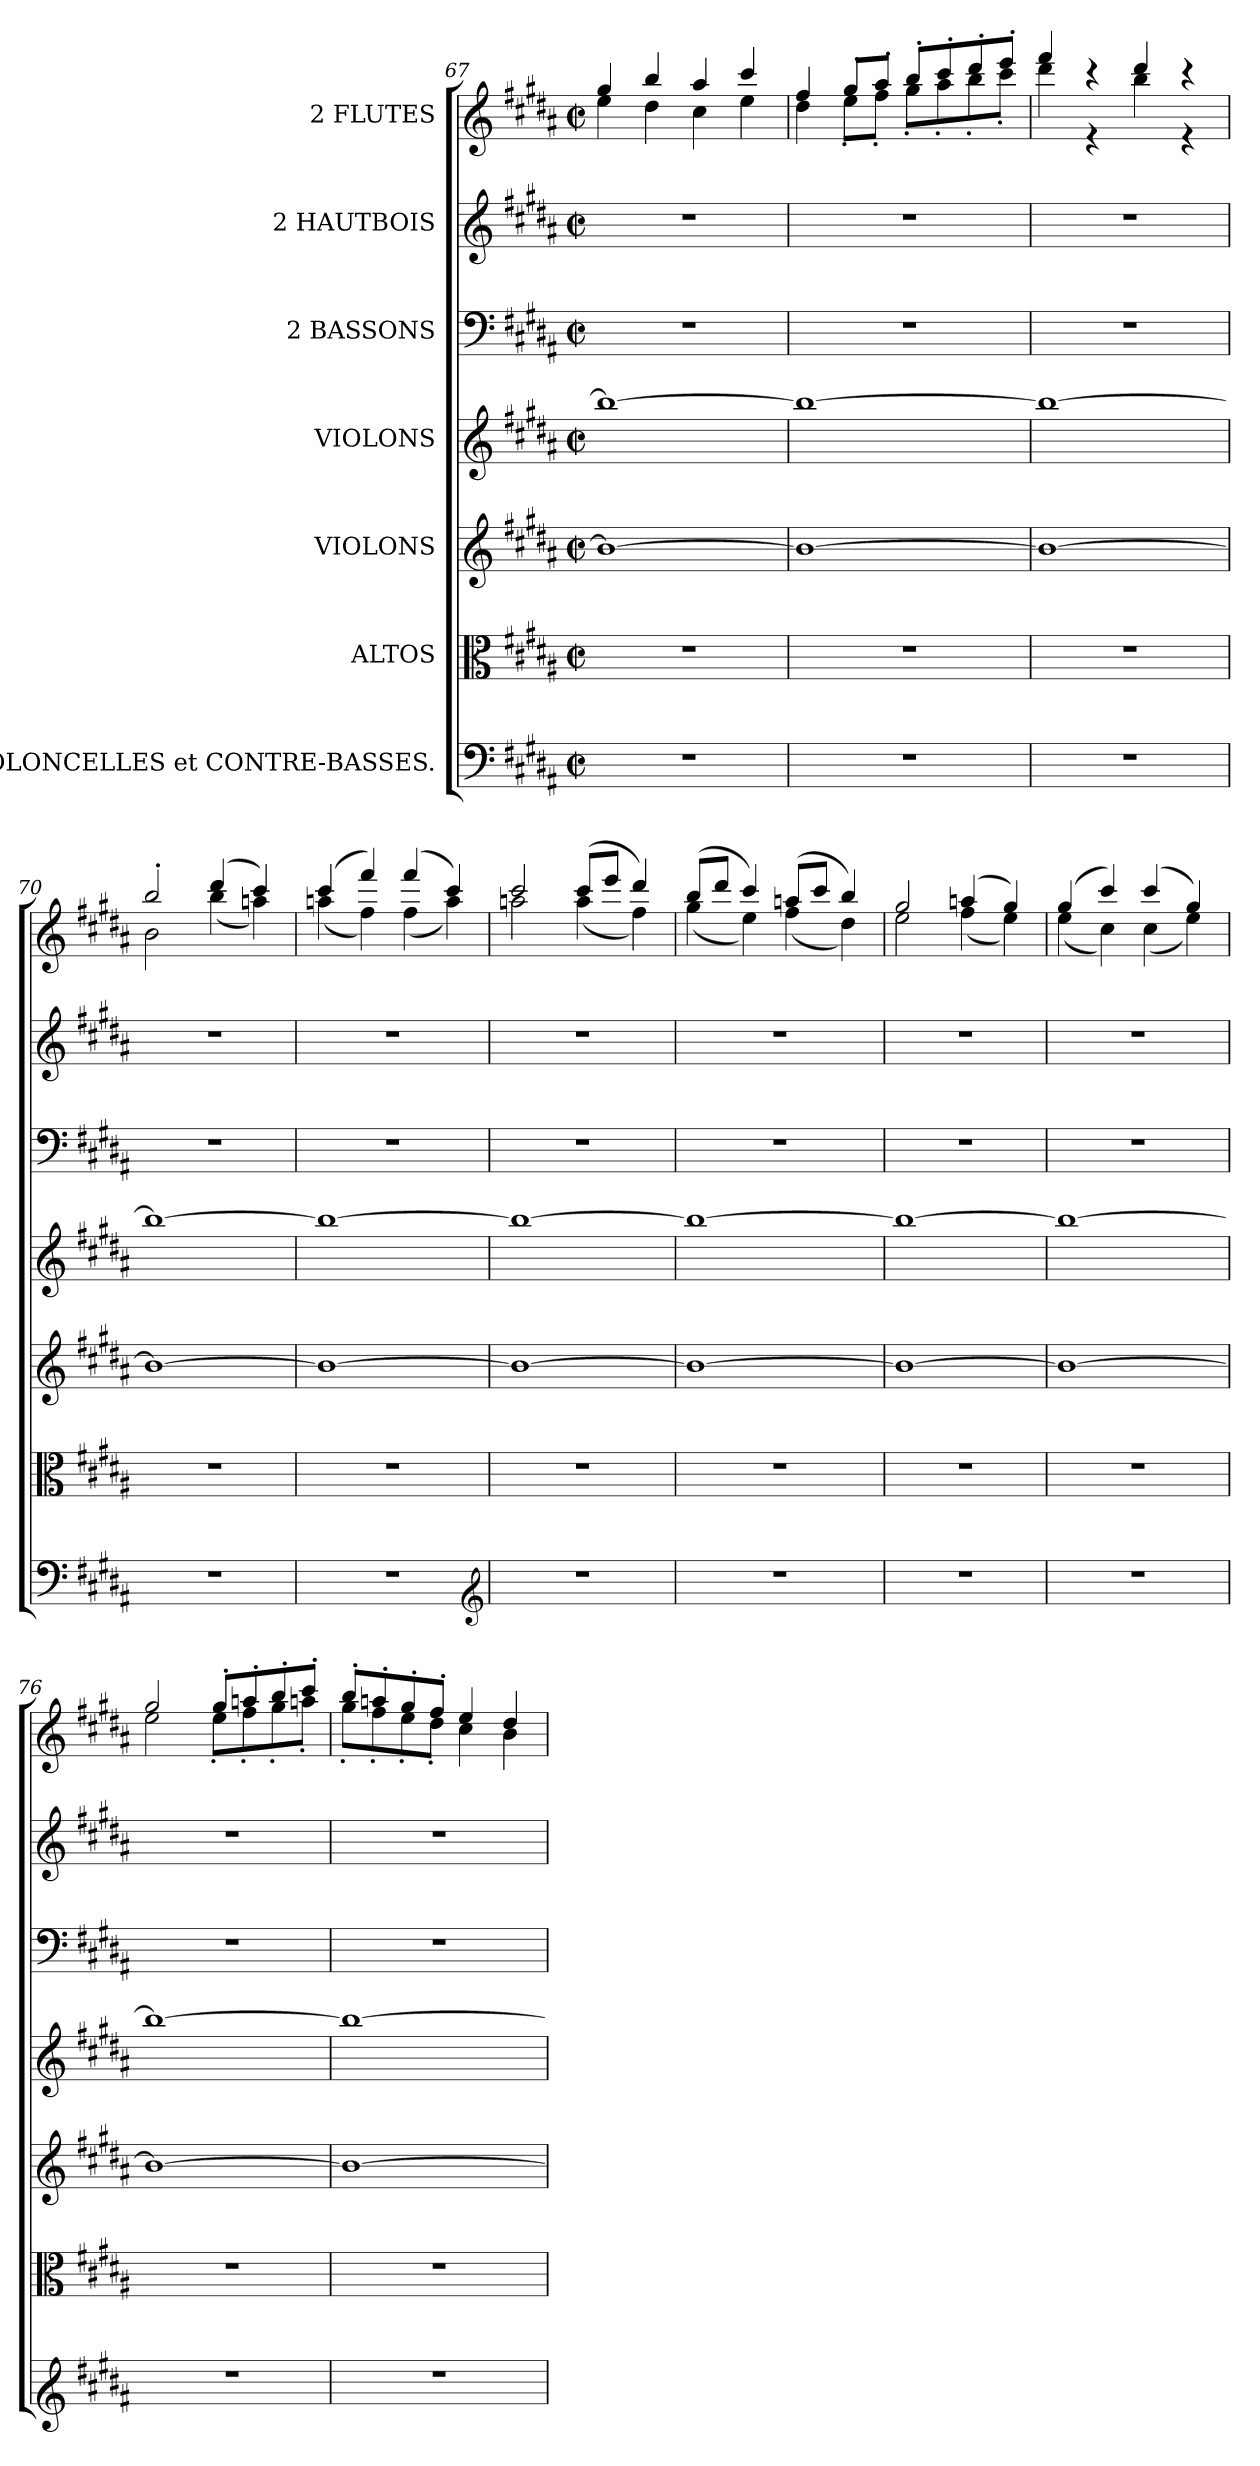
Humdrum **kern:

**kern	**kern	**kern	**kern	**kern	**kern	**kern
*part7	*part6	*part5	*part4	*part3	*part2	*part1
*staff7	*staff6	*staff5	*staff4	*staff3	*staff2	*staff1
*I"VIOLONCELLES et CONTRE-BASSES.	*I"ALTOS	*I"VIOLONS	*I"VIOLONS	*I"2 BASSONS	*I"2 HAUTBOIS	*I"2 FLUTES
*clefF4	*clefC3	*clefG2	*clefG2	*clefF4	*clefG2	*clefG2
*k[f#c#g#d#a#]	*k[f#c#g#d#a#]	*k[f#c#g#d#a#]	*k[f#c#g#d#a#]	*k[f#c#g#d#a#]	*k[f#c#g#d#a#]	*k[f#c#g#d#a#]
*M2/2	*M2/2	*M2/2	*M2/2	*M2/2	*M2/2	*M2/2
*met(c|)	*met(c|)	*met(c|)	*met(c|)	*met(c|)	*met(c|)	*met(c|)
=67	=67	=67	=67	=67	=67	=67
*	*	*	*	*	*	*^
1r	1r	1b\_	1bb\_	1r	1r	4gg#/	4ee\
.	.	.	.	.	.	4bb/	4dd#\
.	.	.	.	.	.	4aa#/	4cc#\
.	.	.	.	.	.	4ccc#/	4ee\
=68	=68	=68	=68	=68	=68	=68	=68
1r	1r	1b\_	1bb\_	1r	1r	4ff#/	4dd#\
.	.	.	.	.	.	8gg#'/L	8ee'\L
.	.	.	.	.	.	8aa#'/J	8ff#'\J
.	.	.	.	.	.	8bb'/L	8gg#'\L
.	.	.	.	.	.	8ccc#'/	8aa#'\
.	.	.	.	.	.	8ddd#'/	8bb'\
.	.	.	.	.	.	8eee'/J	8ccc#'\J
=69	=69	=69	=69	=69	=69	=69	=69
1r	1r	1b\_	1bb\_	1r	1r	4fff#/	4ddd#\
.	.	.	.	.	.	4r	4r
.	.	.	.	.	.	4ddd#/	4bb\
.	.	.	.	.	.	4r	4r
=70	=70	=70	=70	=70	=70	=70	=70
1r	1r	1b\_	1bb\_	1r	1r	2bb'/	2b\
.	.	.	.	.	.	(4ddd#/	(4bb\
.	.	.	.	.	.	4ccc#/)	4aan\)
=71	=71	=71	=71	=71	=71	=71	=71
1r	1r	1b\_	1bb\_	1r	1r	(4ccc#/	(4aan\
.	.	.	.	.	.	4fff#/)	4ff#\)
.	.	.	.	.	.	(4fff#/	(4ff#\
.	.	.	.	.	.	4ccc#/)	4aa\)
*clefG1	*	*	*	*	*	*	*
!!LO:PB:g=z	!!
=72	=72	=72	=72	=72	=72	=72	=72
1r	1r	1b\_	1bb\_	1r	1r	2ccc#/	2aan\
.	.	.	.	.	.	(8ccc#/L	(4aa\
.	.	.	.	.	.	8eee/J	.
.	.	.	.	.	.	4ddd#/)	4ff#\)
=73	=73	=73	=73	=73	=73	=73	=73
1r	1r	1b\_	1bb\_	1r	1r	(8bb/L	(4gg#\
.	.	.	.	.	.	8ddd#/J	.
.	.	.	.	.	.	4ccc#/)	4ee\)
.	.	.	.	.	.	(8aan/L	(4ff#\
.	.	.	.	.	.	8ccc#/J	.
.	.	.	.	.	.	4bb/)	4dd#\)
=74	=74	=74	=74	=74	=74	=74	=74
1r	1r	1b\_	1bb\_	1r	1r	2gg#/	2ee\
.	.	.	.	.	.	(4aan/	(4ff#\
.	.	.	.	.	.	4gg#/)	4ee\)
=75	=75	=75	=75	=75	=75	=75	=75
1r	1r	1b\_	1bb\_	1r	1r	(4gg#/	(4ee\
.	.	.	.	.	.	4ccc#/)	4cc#\)
.	.	.	.	.	.	(4ccc#/	(4cc#\
.	.	.	.	.	.	4gg#/)	4ee\)
=76	=76	=76	=76	=76	=76	=76	=76
1r	1r	1b\_	1bb\_	1r	1r	2gg#/	2ee\
.	.	.	.	.	.	8gg#'/L	8ee'\L
.	.	.	.	.	.	8aan'/	8ff#'\
.	.	.	.	.	.	8bb'/	8gg#'\
.	.	.	.	.	.	8ccc#'/J	8aan'\J
=77	=77	=77	=77	=77	=77	=77	=77
1r	1r	1b\_	1bb\_	1r	1r	8bb'/L	8gg#'\L
.	.	.	.	.	.	8aan'/	8ff#'\
.	.	.	.	.	.	8gg#'/	8ee'\
.	.	.	.	.	.	8ff#'/J	8dd#'\J
.	.	.	.	.	.	4ee/	4cc#\
.	.	.	.	.	.	4dd#/	4b\
*	*	*	*	*	*	*v	*v
=	=	=	=	=	=	=
*-	*-	*-	*-	*-	*-	*-
